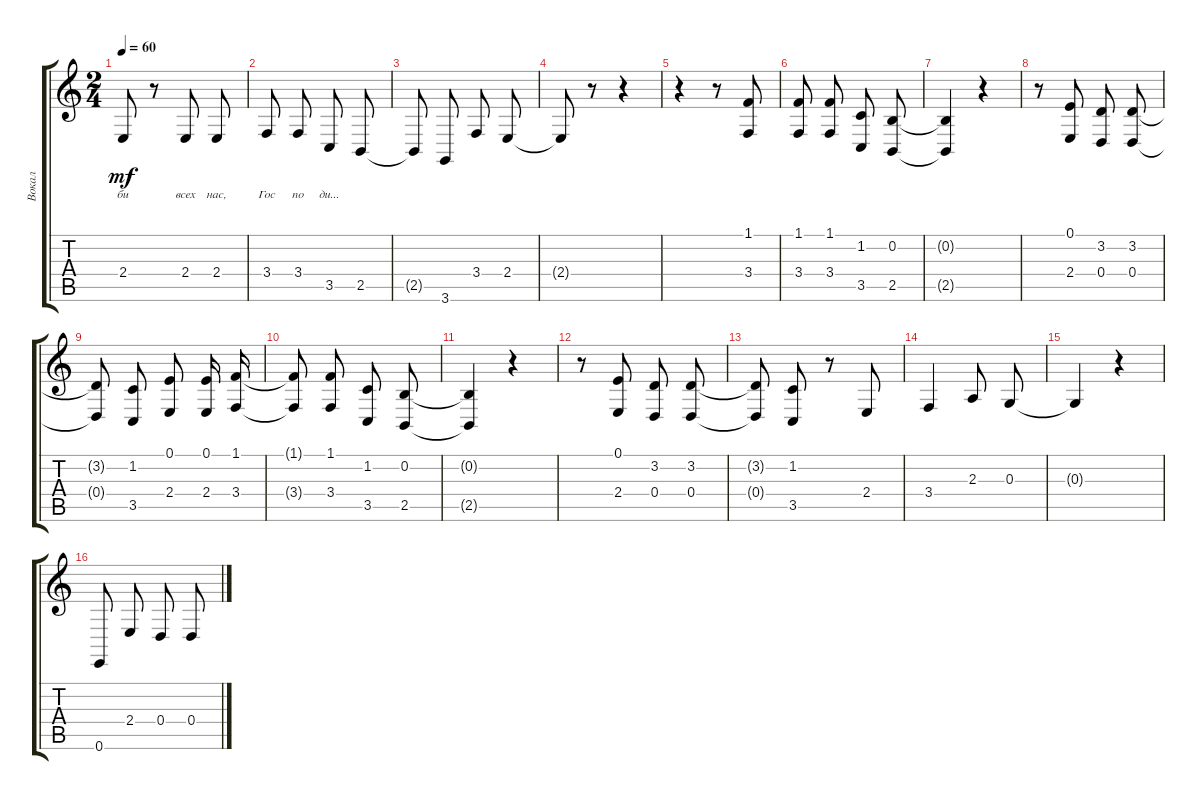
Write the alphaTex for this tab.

\track ("Вокал" "Вокал") {instrument brightacousticpiano}
\staff {score tabs}
\tuning (E4 B3 G3 D3 A2 E2) {hide}
\ts (2 4)
\tempo 60
\clef g2
\ks c
2.4.8{lyrics (0 "би") lyrics (1 "") lyrics (2 "") lyrics (3 "") lyrics (4 "") dy mf} r.8 2.4.8{lyrics (0 "всех") lyrics (1 "") lyrics (2 "") lyrics (3 "") lyrics (4 "") beam split} 2.4.8{lyrics (0 "нас,") lyrics (1 "") lyrics (2 "") lyrics (3 "") lyrics (4 "")} |
3.4.8{lyrics (0 "Гос") lyrics (1 "") lyrics (2 "") lyrics (3 "") lyrics (4 "") beam split} 3.4.8{lyrics (0 "по") lyrics (1 "") lyrics (2 "") lyrics (3 "") lyrics (4 "") beam split} 3.5.8{lyrics (0 "ди...") lyrics (1 "") lyrics (2 "") lyrics (3 "") lyrics (4 "") beam split} 2.5.8 |
2.5{t}.8{beam split} 3.6.8{beam split} 3.4.8{beam split} 2.4.8 |
2.4{t}.8 r.8 r.4 |
r.4 r.8 (1.1 3.4).8 |
(1.1 3.4).8{beam split} (1.1 3.4).8{beam split} (1.2 3.5).8{beam split} (0.2 2.5).8 |
(0.2{t} 2.5{t}).4 r.4 |
r.8 (0.1 2.4).8 (3.2 0.4).8{beam split} (3.2 0.4).8 |
(3.2{t} 0.4{t}).8{beam split} (1.2 3.5).8 (0.1 2.4).8{beam split} (0.1 2.4).16{beam split} (1.1 3.4).16 |
(1.1{t} 3.4{t}).8{beam split} (1.1 3.4).8{beam split} (1.2 3.5).8{beam split} (0.2 2.5).8 |
(0.2{t} 2.5{t}).4 r.4 |
r.8 (0.1 2.4).8 (3.2 0.4).8{beam split} (3.2 0.4).8 |
(3.2{t} 0.4{t}).8{beam split} (1.2 3.5).8 r.8 2.4.8 |
3.4.4 2.3.8{beam split} 0.3.8 |
0.3{t}.4 r.4 |
0.6.8{beam split} 2.4.8{beam split} 0.4.8{beam split} 0.4.8
